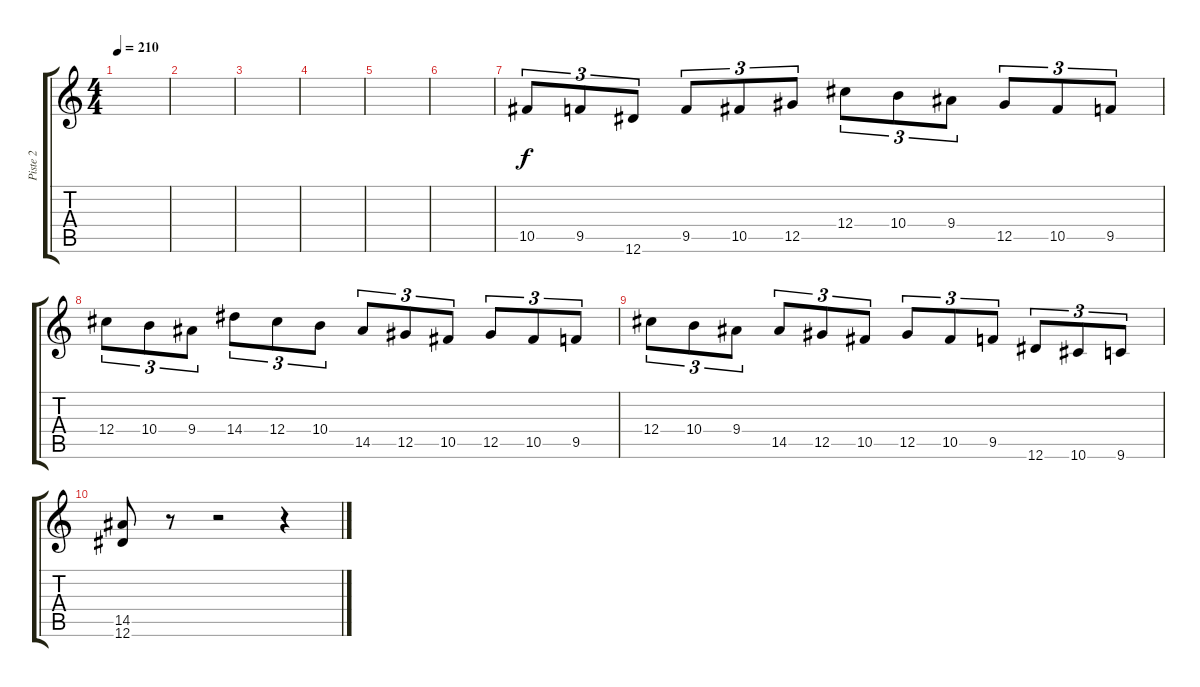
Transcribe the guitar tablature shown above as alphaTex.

\track ("Piste 2" "Piste 2") {instrument overdrivenguitar}
\staff {score tabs}
\tuning (Eb4 Bb3 Gb3 Db3 Ab2 Eb2) {hide}
\ts (4 4)
\tempo 210
\clef g2
\ks c
|
|
|
|
|
|
10.5.8{tu (3 2)} 9.5.8{tu (3 2)} 12.6.8{tu (3 2)} 9.5.8{tu (3 2)} 10.5.8{tu (3 2)} 12.5.8{tu (3 2)} 12.4.8{tu (3 2)} 10.4.8{tu (3 2)} 9.4.8{tu (3 2)} 12.5.8{tu (3 2)} 10.5.8{tu (3 2)} 9.5.8{tu (3 2)} |
12.4.8{tu (3 2)} 10.4.8{tu (3 2)} 9.4.8{tu (3 2)} 14.4.8{tu (3 2)} 12.4.8{tu (3 2)} 10.4.8{tu (3 2)} 14.5.8{tu (3 2)} 12.5.8{tu (3 2)} 10.5.8{tu (3 2)} 12.5.8{tu (3 2)} 10.5.8{tu (3 2)} 9.5.8{tu (3 2)} |
12.4.8{tu (3 2)} 10.4.8{tu (3 2)} 9.4.8{tu (3 2)} 14.5.8{tu (3 2)} 12.5.8{tu (3 2)} 10.5.8{tu (3 2)} 12.5.8{tu (3 2)} 10.5.8{tu (3 2)} 9.5.8{tu (3 2)} 12.6.8{tu (3 2)} 10.6.8{tu (3 2)} 9.6.8{tu (3 2)} |
(14.5 12.6).8 r.8 r.2 r.4
